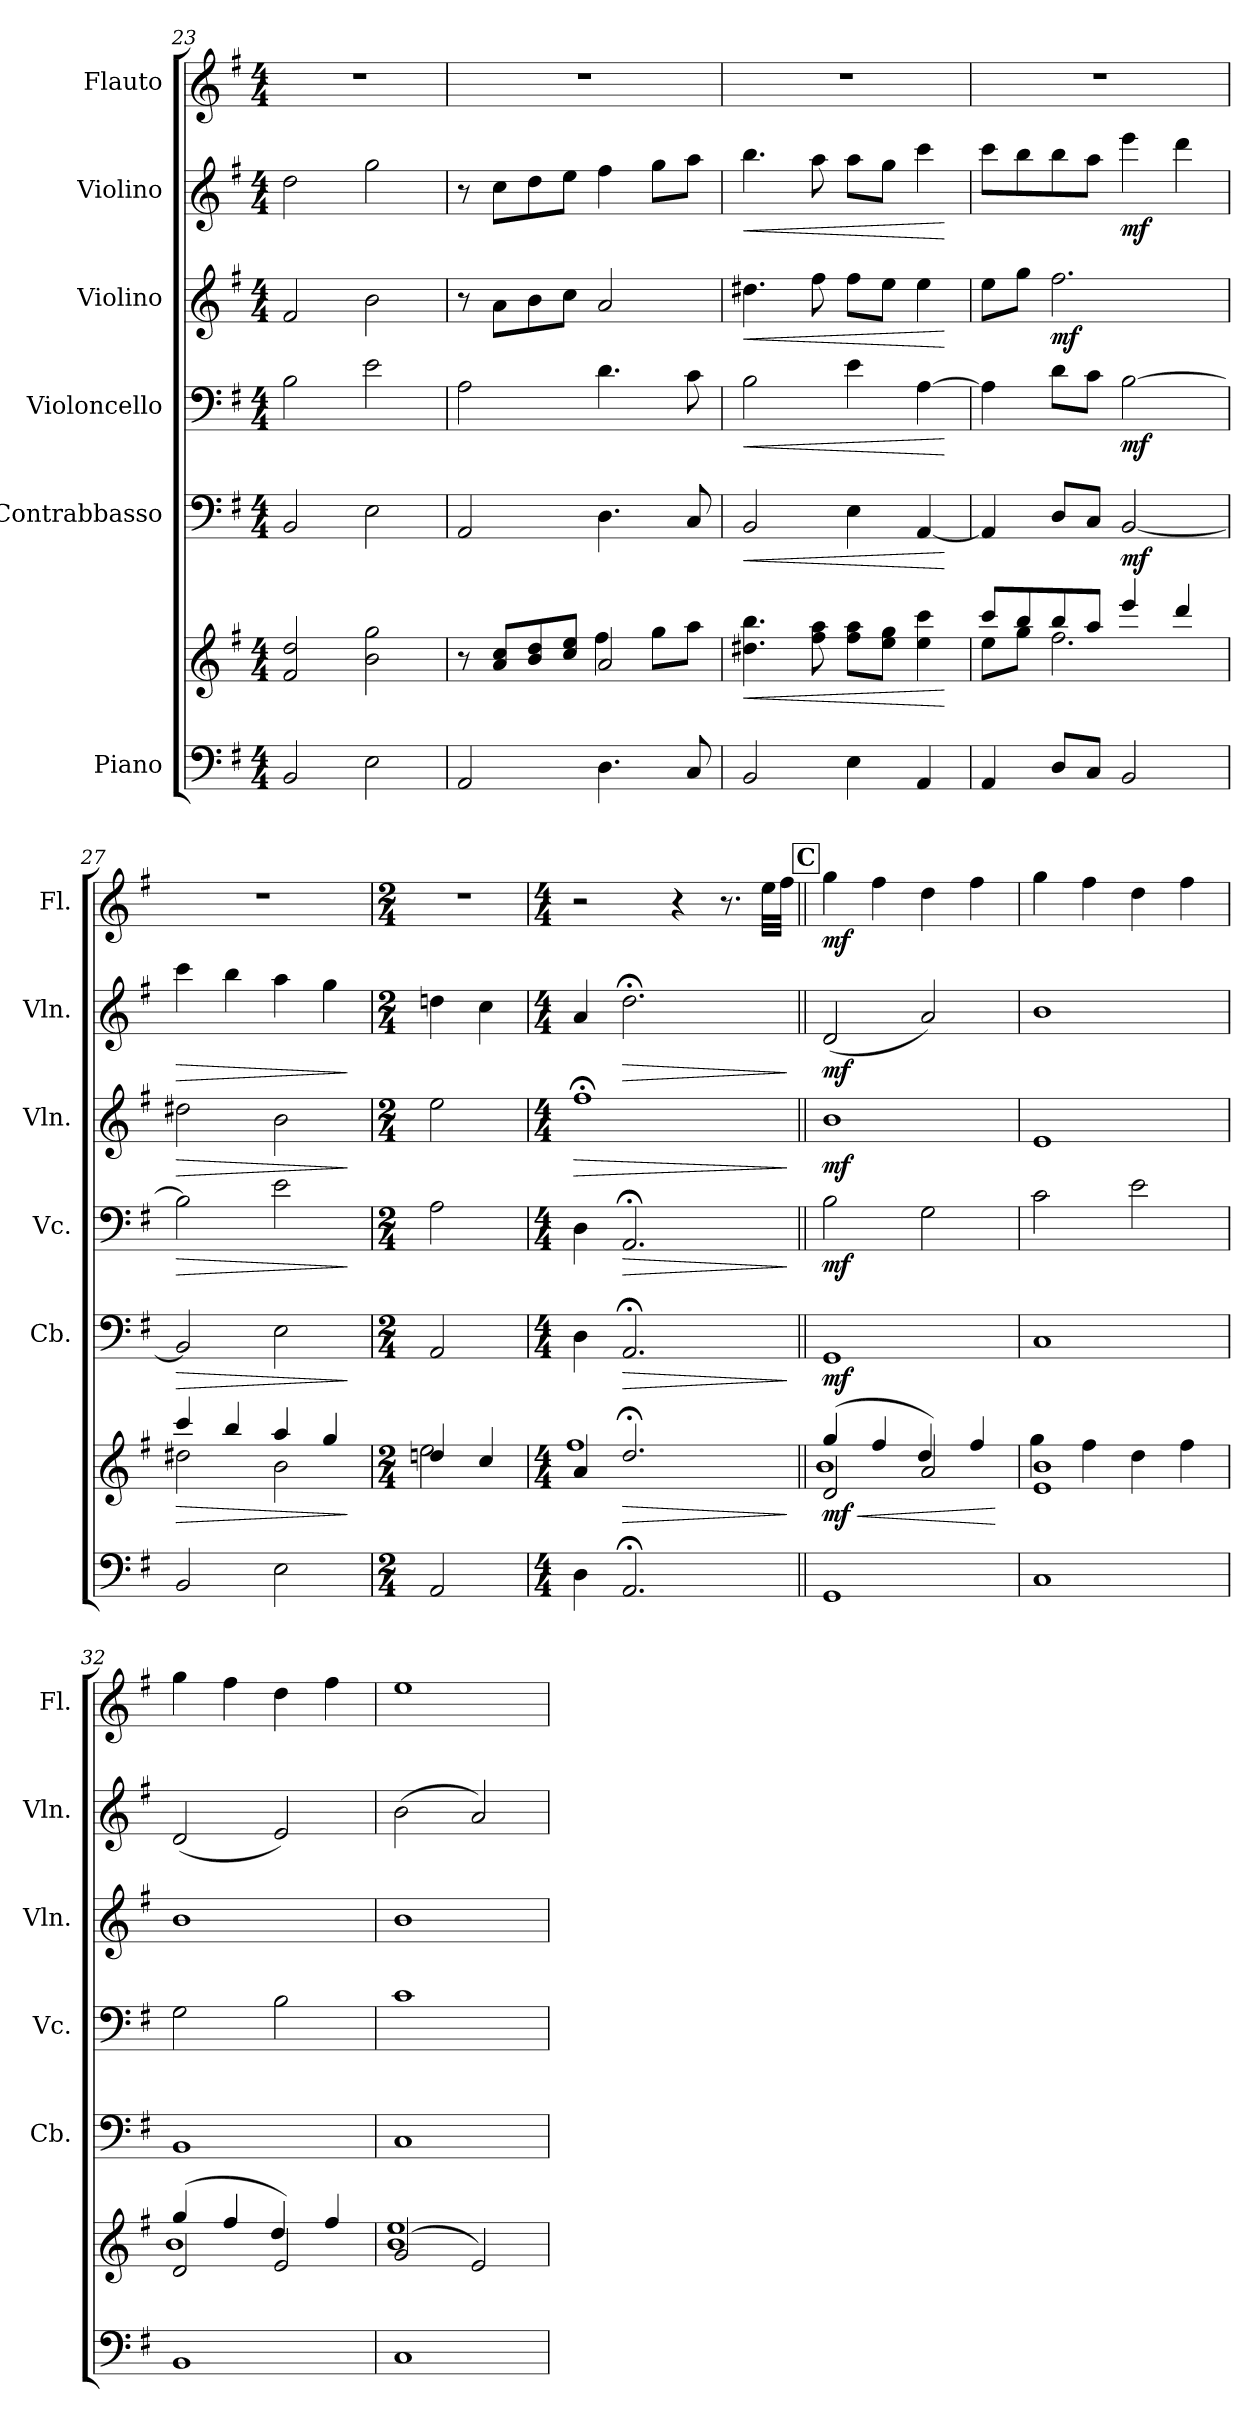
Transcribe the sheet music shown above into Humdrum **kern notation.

**kern	**kern	**dynam	**kern	**dynam	**kern	**dynam	**kern	**dynam	**kern	**dynam	**kern	**dynam
*part6	*part6	*part6	*part5	*part5	*part4	*part4	*part3	*part3	*part2	*part2	*part1	*part1
*staff7	*staff6	*staff6/7	*staff5	*staff5	*staff4	*staff4	*staff3	*staff3	*staff2	*staff2	*staff1	*staff1
*I"Piano	*	*	*I"Contrabbasso	*	*I"Violoncello	*	*I"Violino	*	*I"Violino	*	*I"Flauto	*
*	*	*	*I'Cb.	*	*I'Vc.	*	*I'Vln.	*	*I'Vln.	*	*I'Fl.	*
*clefF4	*clefG2	*	*clefF4	*	*clefF4	*	*clefG2	*	*clefG2	*	*clefG2	*
*	*	*	*ITrd7c12	*	*	*	*	*	*	*	*	*
*k[f#]	*k[f#]	*	*k[f#]	*	*k[f#]	*	*k[f#]	*	*k[f#]	*	*k[f#]	*
*M4/4	*M4/4	*	*M4/4	*	*M4/4	*	*M4/4	*	*M4/4	*	*M4/4	*
=23	=23	=23	=23	=23	=23	=23	=23	=23	=23	=23	=23	=23
2BB/	2f#/ 2dd/	.	2BBB/	.	2B\	.	2f#/	.	2dd\	.	1r	.
2E\	2b\ 2gg\	.	2EE\	.	2e\	.	2b\	.	2gg\	.	.	.
=24	=24	=24	=24	=24	=24	=24	=24	=24	=24	=24	=24	=24
*	*^	*	*	*	*	*	*	*	*	*	*	*
2AA/	8r	2ryy	.	2AAA/	.	2A\	.	8r	.	8r	.	1r	.
.	8a/ 8cc/L	.	.	.	.	.	.	8a\L	.	8cc\L	.	.	.
.	8b/ 8dd/	.	.	.	.	.	.	8b\	.	8dd\	.	.	.
.	8cc/ 8ee/J	.	.	.	.	.	.	8cc\J	.	8ee\J	.	.	.
4.D\	2a/	4ff#\	.	4.DD\	.	4.d\	.	2a/	.	4ff#\	.	.	.
.	.	8gg\L	.	.	.	.	.	.	.	8gg\L	.	.	.
8C/	.	8aa\J	.	8CC/	.	8c\	.	.	.	8aa\J	.	.	.
=25	=25	=25	=25	=25	=25	=25	=25	=25	=25	=25	=25	=25	=25
!	!	!	!LO:HP:b	!	!LO:HP:b	!	!LO:HP:b	!	!LO:HP:b	!	!LO:HP:b	!	!
*	*v	*v	*	*	*	*	*	*	*	*	*	*	*
2BB/	4.dd#X\ 4.bb\	<	2BBB/	<	2B\	<	4.dd#X\	<	4.bb\	<	1r	.
.	8ff#\ 8aa\	.	.	.	.	.	8ff#\	.	8aa\	.	.	.
4E\	8ff#\ 8aa\L	.	4EE\	.	4e\	.	8ff#\L	.	8aa\L	.	.	.
.	8ee\ 8gg\J	.	.	.	.	.	8ee\J	.	8gg\J	.	.	.
4AA/	4ee\ 4ccc\	.	[4AAA/	.	[4A\	.	4ee\	.	4ccc\	.	.	.
.	.	[	.	[	.	[	.	[	.	[	.	.
=26	=26	=26	=26	=26	=26	=26	=26	=26	=26	=26	=26	=26
*	*^	*	*	*	*	*	*	*	*	*	*	*
4AA/	8ccc/L	8ee\L	.	4AAA/]	.	4A\]	.	8ee\L	.	8ccc\L	.	1r	.
.	8bb/	8gg\J	.	.	.	.	.	8gg\J	.	8bb\	.	.	.
!	!	!	!	!	!	!	!	!	!LO:DY:b	!	!	!	!
8D/L	8bb/	2.ff#\	.	8DD/L	.	8d\L	.	2.ff#\	mf	8bb\	.	.	.
8C/J	8aa/J	.	.	8CC/J	.	8c\J	.	.	.	8aa\J	.	.	.
!	!	!	!LO:DY:b=2	!	!	!	!	!	!	!	!	!	!
!	!	!	!LO:DY:n=1:b	!	!LO:DY:b	!	!LO:DY:b	!	!	!	!LO:DY:b	!	!
2BB/	4eee/	.	mf mf	[2BBB/	mf	[2B\	mf	.	.	4eee\	mf	.	.
.	4ddd/	.	.	.	.	.	.	.	.	4ddd\	.	.	.
=27	=27	=27	=27	=27	=27	=27	=27	=27	=27	=27	=27	=27	=27
!	!	!	!LO:HP:b	!	!LO:HP:b	!	!LO:HP:b	!	!LO:HP:b	!	!LO:HP:b	!	!
2BB/	4ccc/	2dd#X\	>	2BBB/]	>	2B\]	>	2dd#X\	>	4ccc\	>	1r	.
.	4bb/	.	.	.	.	.	.	.	.	4bb\	.	.	.
2E\	4aa/	2b\	.	2EE\	.	2e\	.	2b\	.	4aa\	.	.	.
.	4gg/	.	.	.	.	.	.	.	.	4gg\	.	.	.
*	*v	*v	*	*	*	*	*	*	*	*	*	*	*
.	.	]	.	]	.	]	.	]	.	]	.	.
=28	=28	=28	=28	=28	=28	=28	=28	=28	=28	=28	=28	=28
*M2/4	*M2/4	*	*M2/4	*	*M2/4	*	*M2/4	*	*M2/4	*	*M2/4	*
*	*^	*	*	*	*	*	*	*	*	*	*	*
2AA/	4ddn/	2ee\	.	2AAA/	.	2A\	.	2ee\	.	4ddn\	.	2r	.
.	4cc/	.	.	.	.	.	.	.	.	4cc\	.	.	.
=29	=29	=29	=29	=29	=29	=29	=29	=29	=29	=29	=29	=29	=29
*M4/4	*M4/4	*	*	*M4/4	*	*M4/4	*	*M4/4	*	*M4/4	*	*M4/4	*
!	!	!	!	!	!	!	!	!	!LO:HP:b	!	!	!	!
4D\	4a/	1ff#	.	4DD\	.	4D\	.	1ff#;<	>	4a/	.	2r	.
!	!	!	!LO:HP:b	!	!LO:HP:b	!	!LO:HP:b	!	!	!	!LO:HP:b	!	!
2.AA;</	2.dd;</	.	>	2.AAA;</	>	2.AA;</	>	.	.	2.dd;<\	>	.	.
.	.	.	.	.	.	.	.	.	.	.	.	4r	.
.	.	.	.	.	.	.	.	.	.	.	.	8.r	.
.	.	.	.	.	.	.	.	.	.	.	.	32ee\LLL	.
.	.	.	.	.	.	.	.	.	.	.	.	32ff#\JJJ	.
*	*v	*v	*	*	*	*	*	*	*	*	*	*	*
.	.	]	.	]	.	]	.	]	.	]	.	.
!!LO:REH:place=s1:a:B:fs=14:t=C
=30||	=30||	=30||	=30||	=30||	=30||	=30||	=30||	=30||	=30||	=30||	=30||	=30||
!	!	!LO:HP:b	!	!	!	!	!	!	!	!	!	!
*	*^	*	*	*	*	*	*	*	*	*	*	*
*	*	*^	*	*	*	*	*	*	*	*	*	*	*
!	!	!	!	!LO:DY:n=1:b	!	!LO:DY:b	!	!LO:DY:b	!	!LO:DY:b	!	!LO:DY:b	!	!LO:DY:b
1GG	(>2d/	1b	4gg/	< mf	1GGG	mf	2B\	mf	1b	mf	(<2d/	mf	4gg\	mf
.	.	.	4ff#/	.	.	.	.	.	.	.	.	.	4ff#\	.
.	2a/)	.	4dd/	.	.	.	2G\	.	.	.	2a/)	.	4dd\	.
.	.	.	4ff#/	.	.	.	.	.	.	.	.	.	4ff#\	.
*	*v	*v	*v	*	*	*	*	*	*	*	*	*	*	*
.	.	[	.	.	.	.	.	.	.	.	.	.
=31	=31	=31	=31	=31	=31	=31	=31	=31	=31	=31	=31	=31
*	*^	*	*	*	*	*	*	*	*	*	*	*
1C	1e 1b	4gg\	.	1CC	.	2c\	.	1e	.	1b	.	4gg\	.
.	.	4ff#\	.	.	.	.	.	.	.	.	.	4ff#\	.
.	.	4dd\	.	.	.	2e\	.	.	.	.	.	4dd\	.
.	.	4ff#\	.	.	.	.	.	.	.	.	.	4ff#\	.
!!LO:LB:g=z
=32	=32	=32	=32	=32	=32	=32	=32	=32	=32	=32	=32	=32	=32
*	*	*^	*	*	*	*	*	*	*	*	*	*	*
1BB	(<2d/	1b	4gg/	.	1BBB	.	2G\	.	1b	.	(<2d/	.	4gg\	.
.	.	.	4ff#/	.	.	.	.	.	.	.	.	.	4ff#\	.
.	2e/)	.	4dd/	.	.	.	2B\	.	.	.	2e/)	.	4dd\	.
.	.	.	4ff#/	.	.	.	.	.	.	.	.	.	4ff#\	.
*	*	*v	*v	*	*	*	*	*	*	*	*	*	*	*
=33	=33	=33	=33	=33	=33	=33	=33	=33	=33	=33	=33	=33	=33
1C	(>2g/	1b 1ee	.	1CC	.	1c	.	1b	.	(>2b\	.	1ee	.
.	2e/)	.	.	.	.	.	.	.	.	2a/)	.	.	.
*	*v	*v	*	*	*	*	*	*	*	*	*	*	*
=	=	=	=	=	=	=	=	=	=	=	=	=
*-	*-	*-	*-	*-	*-	*-	*-	*-	*-	*-	*-	*-
